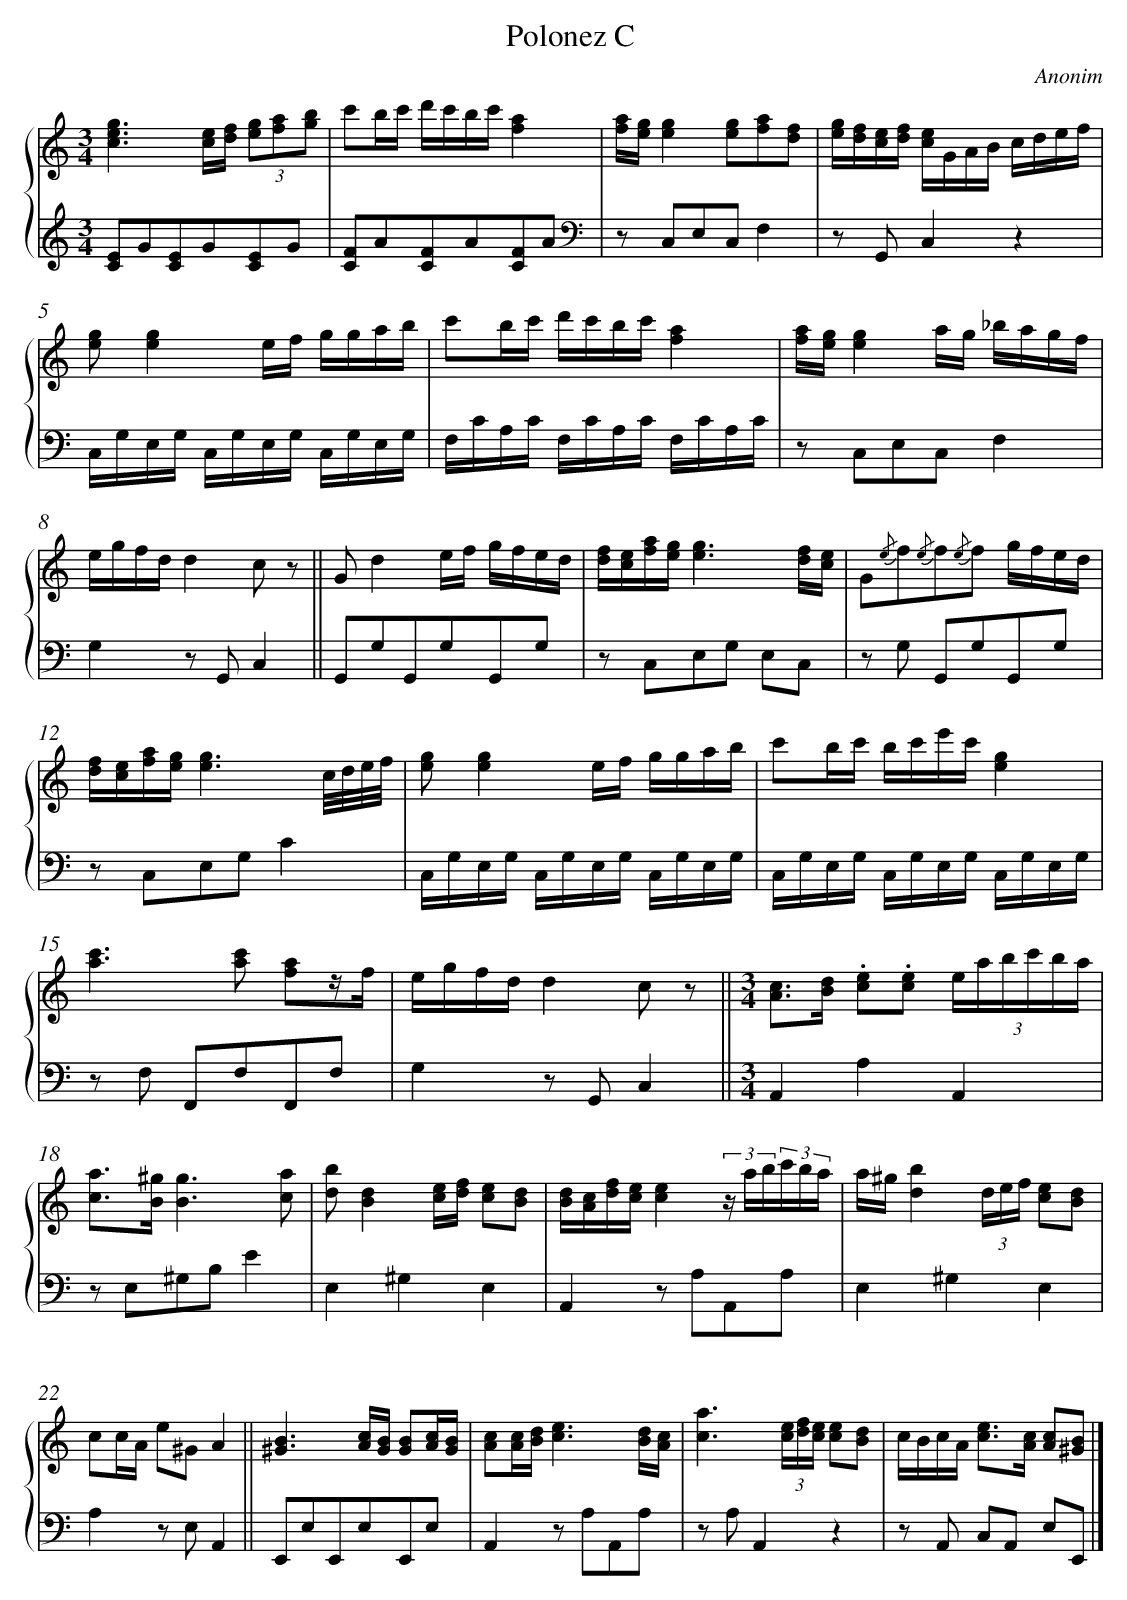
X:1
T: Polonez C
C: Anonim
L: 1/16
M: 3/4
%%staves {1 2}
V: 1 clef=treble
V: 2 clef=treble
K: C
[V:1] [g6e6c6][ec][fd] (3[g2e2][a2f2][b2g2] |
[V:2] [K:clef=treble][E2C2]G2[E2C2]G2[E2C2]G2 |
[V:1] c'2bc' d'c'bc'[a4f4] |
[V:2] [F2C2]A2[F2C2]A2[F2C2]A2 |
[V:1] [af][ge][g4e4][g2e2][a2f2][f2d2] |
[V:2] [K:clef=bass]z2 C,2E,2C,2F,4 |
[V:1] [ge][fd][ec][fd] [ec]GAB cdef |
[V:2] z2 G,,2C,4z4 |
[V:1] [g2e2][g4e4]ef ggab |
[V:2] C,G,E,G, C,G,E,G, C,G,E,G, |
[V:1] c'2bc' d'c'bc'[a4f4] |
[V:2] F,CA,C F,CA,C F,CA,C |
[V:1] [af][ge][g4e4]ag _bagf |
[V:2] z2 C,2E,2C,2F,4 |
[V:1] egfdd4c2 z2 ||
[V:2] G,4z2 G,,2C,4 ||
[V:1] G2d4ef gfed |
[V:2] G,,2G,2G,,2G,2G,,2G,2 |
[V:1] [fd][ec][af][ge][g6e6][fd][ec] |
[V:2] z2 C,2E,2G,2 E,2C,2 |
[V:1] G2{/e}f2{/e}f2{/e}f2 gfed |
[V:2] z2 G,2 G,,2G,2G,,2G,2 |
[V:1] [fd][ec][af][ge][g6e6]c/d/e/f/ |
[V:2] z2 C,2E,2G,2C4 |
[V:1] [g2e2][g4e4]ef ggab |
[V:2] C,G,E,G, C,G,E,G, C,G,E,G, |
[V:1] c'2bc' bc'e'c'[g4e4] |
[V:2] C,G,E,G, C,G,E,G, C,G,E,G, |
[V:1] [c'4a4]>[c'4a4] [a2f2]zf |
[V:2] z2 F,2 F,,2F,2F,,2F,2 |
[V:1] egfdd4c2 z2 ||
[V:2] G,4z2 G,,2C,4 ||
[V:1] [M:3/4][c2A2]>[d2B2] .[e2c2].[e2c2] (3:2:6eabc'ba |
[V:2] [M:3/4]A,,4A,4A,,4 |
[V:1] [a2c2]>[^g2B2][g6B6][a2c2] |
[V:2] z2 E,2^G,2B,2E4 |
[V:1] [b2d2][d4B4][ec][fd] [e2c2][d2B2] |
[V:2] E,4^G,4E,4 |
[V:1] [dB][cA][fd][ec][e4c4](3z ab(3c'ba |
[V:2] A,,4z2 A,2A,,2A,2 |
[V:1] a^g[b4d4](3def [e2c2][d2B2] |
[V:2] E,4^G,4E,4 |
[V:1] c2cA e2^G2A4 ||
[V:2] A,4z2 E,2A,,4 ||
[V:1] [B6^G6][cA][BG] [B2G2][cA][BG] |
[V:2] E,,2E,2E,,2E,2E,,2E,2 |
[V:1] [c2A2][cA][dB][e6c6][dB][cA] |
[V:2] A,,4z2 A,2A,,2A,2 |
[V:1] [a6c6](3[ec][fd][ec] [e2c2][d2B2] |
[V:2] z2 A,2A,,4z4 |
[V:1] cBcA2< [e2c2][cA] [c2A2][B2^G2] |]
[V:2] z2 A,,2 C,2A,,2 E,2E,,2 |]
